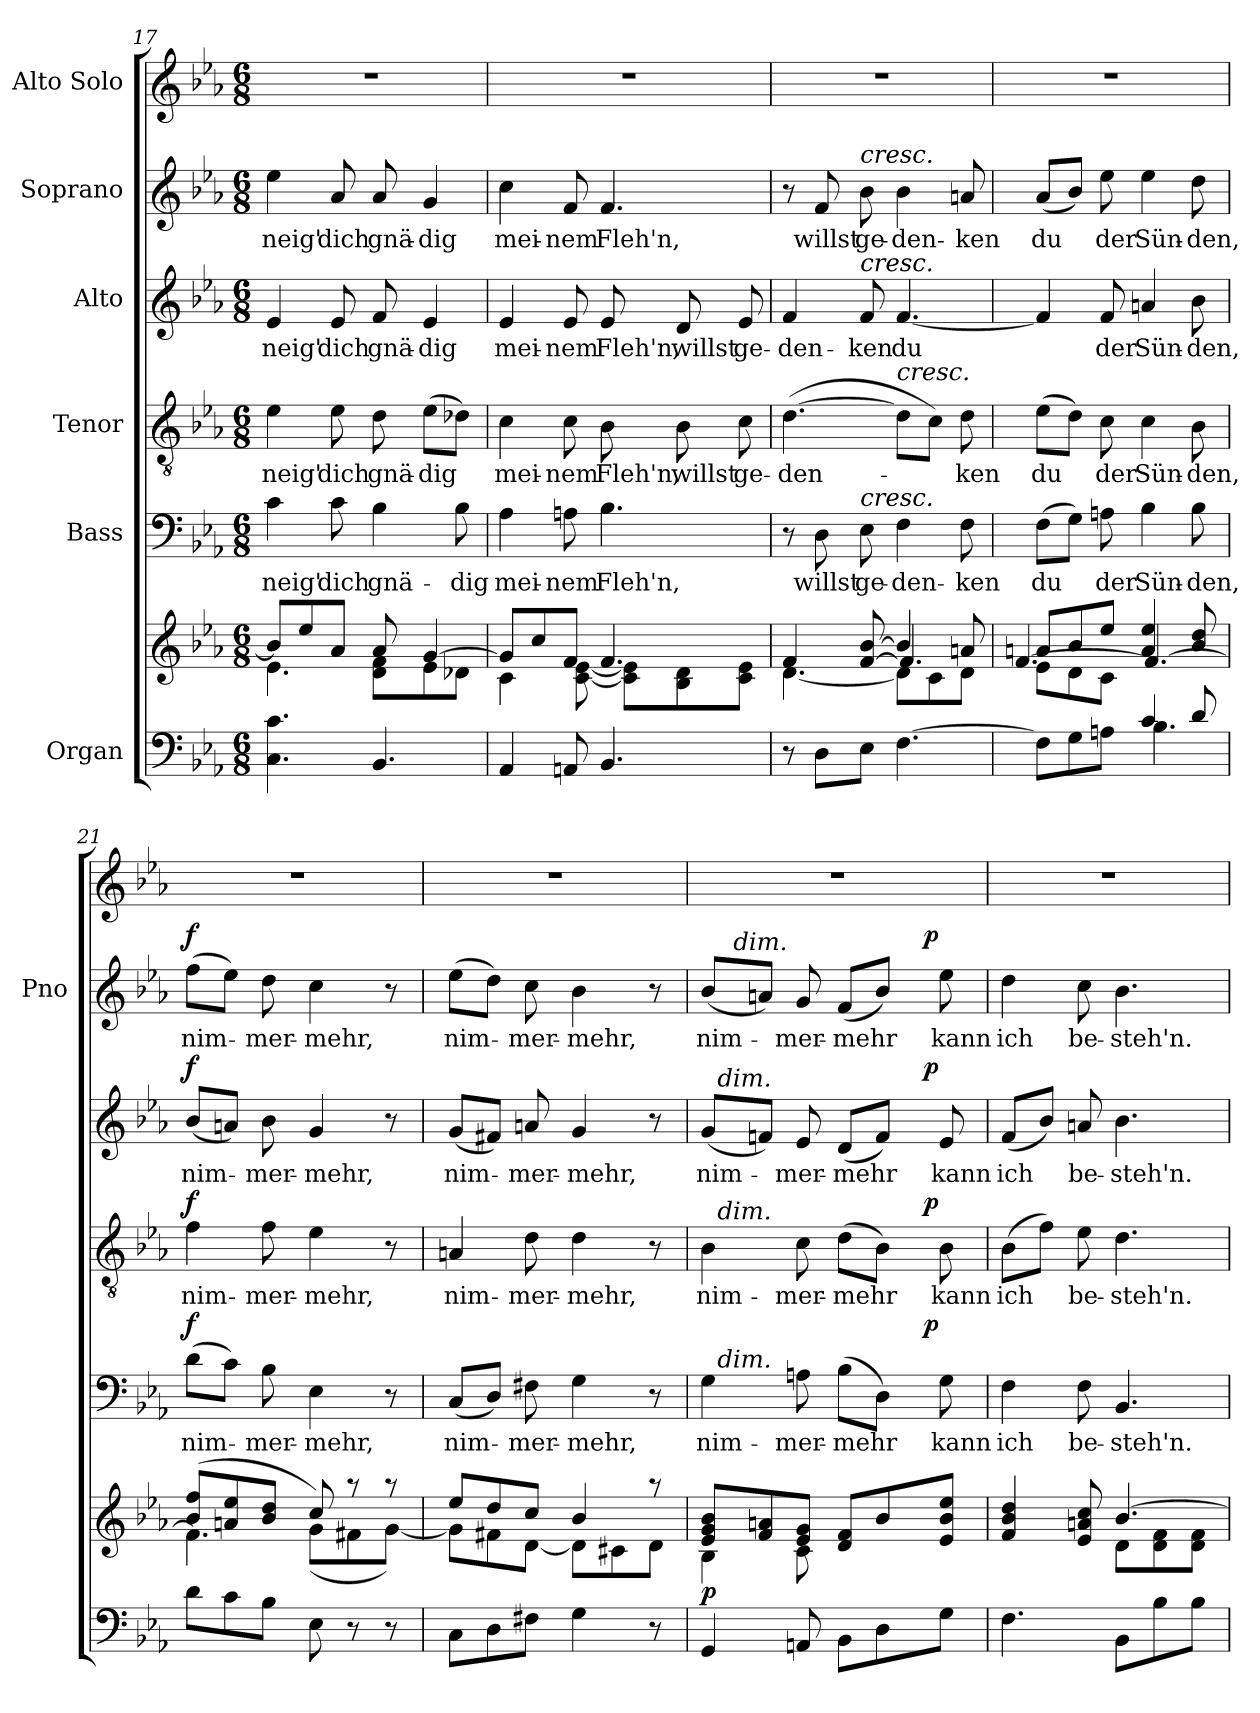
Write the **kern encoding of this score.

**kern	**kern	**dynam	**kern	**text	**dynam	**kern	**text	**dynam	**kern	**text	**dynam	**kern	**text	**dynam	**kern
*part6	*part6	*part6	*part5	*part5	*part5	*part4	*part4	*part4	*part3	*part3	*part3	*part2	*part2	*part2	*part1
*staff7	*staff6	*staff6/7	*staff5	*staff5	*staff5	*staff4	*staff4	*staff4	*staff3	*staff3	*staff3	*staff2	*staff2	*staff2	*staff1
*I"Organ	*	*	*I"Bass	*	*	*I"Tenor	*	*	*I"Alto	*	*	*I"Soprano	*	*	*I"Alto Solo
*	*	*	*	*	*	*	*	*	*	*	*	*I'Pno	*	*	*
*clefF4	*clefG2	*	*clefF4	*	*	*clefGv2	*	*	*clefG2	*	*	*clefG2	*	*	*clefG2
*k[b-e-a-]	*k[b-e-a-]	*	*k[b-e-a-]	*	*	*k[b-e-a-]	*	*	*k[b-e-a-]	*	*	*k[b-e-a-]	*	*	*k[b-e-a-]
*E-:	*E-:	*	*E-:	*	*	*E-:	*	*	*E-:	*	*	*E-:	*	*	*E-:
*M6/8	*M6/8	*	*M6/8	*	*	*M6/8	*	*	*M6/8	*	*	*M6/8	*	*	*M6/8
=17	=17	=17	=17	=17	=17	=17	=17	=17	=17	=17	=17	=17	=17	=17	=17
*	*^	*	*	*	*	*	*	*	*	*	*	*	*	*	*
4.C\ 4.c\	8b-/L]	4.e-\	.	4c\	neig'	.	4e-\	neig'	.	4e-/	neig'	.	4ee-\	neig'	.	2.r
.	8ee-/	.	.	.	.	.	.	.	.	.	.	.	.	.	.	.
.	8a-/J	.	.	8c\	dich	.	8e-\	dich	.	8e-/	dich	.	8a-/	dich	.	.
4.BB-/	8a-/	8d\ 8f\L	.	4B-\	gnä-	.	8d\	gnä-	.	8f/	gnä-	.	8a-/	gnä-	.	.
.	[>4g/	8e-\	.	.	.	.	(8e-\L	-dig	.	4e-/	-dig	.	4g/	-dig	.	.
.	.	8d-X\J	.	8B-\	-dig	.	8d-X\J)	.	.	.	.	.	.	.	.	.
=18	=18	=18	=18	=18	=18	=18	=18	=18	=18	=18	=18	=18	=18	=18	=18	=18
4AA-/	8g/L]	4c\	.	4A-\	mei-	.	4c\	mei-	.	4e-/	mei-	.	4cc\	mei-	.	2.r
.	8cc/	.	.	.	.	.	.	.	.	.	.	.	.	.	.	.
8AAn/	8f/J	[<8c\ [<8e-\	.	8An\	-nem	.	8c\	-nem	.	8e-/	-nem	.	8f/	-nem	.	.
4.BB-/	4.f/	8c\] 8e-\]L	.	4.B-\	Fleh'n,	.	8B-\	Fleh'n,	.	8e-/	Fleh'n,	.	4.f/	Fleh'n,	.	.
.	.	8B-\ 8d\	.	.	.	.	8B-\	willst	.	8d/	willst	.	.	.	.	.
.	.	8c\ 8e-\J	.	.	.	.	8c\	ge-	.	8e-/	ge-	.	.	.	.	.
=19	=19	=19	=19	=19	=19	=19	=19	=19	=19	=19	=19	=19	=19	=19	=19	=19
*	*	*^	*	*	*	*	*	*	*	*	*	*	*	*	*	*
8r	4f/	[<4.d\	4.ryy	.	8r	.	.	([4.d\	-den-	.	4f/	-den-	.	8r	.	.	2.r
8D\L	.	.	.	.	8D\	willst	.	.	.	.	.	.	.	8f/	willst	.	.
!	!	!	!	!	!	!	!	!	!	!	!	!	!	!LO:TX:a:i:t=cresc.	!	!	!
!	!	!	!	!	!	!	!	!	!	!	!LO:TX:a:i:t=cresc.	!	!	!	!	!	!
!	!	!	!	!	!LO:TX:a:i:t=cresc.	!	!	!	!	!	!	!	!	!	!	!	!
8E-\J	[<8f/ [>8b-/	.	.	.	8E-\	ge-	.	.	.	.	8f/	-ken	.	8b-\	ge-	.	.
!	!	!	!	!	!	!	!	!LO:TX:a:i:t=cresc.	!	!	!	!	!	!	!	!	!
[4.F\	4b-/]	8d\L]	4.f/]	.	4F\	-den-	.	8d\L]	.	.	[4.f/	du	.	4b-\	-den-	.	.
.	.	8c\	.	.	.	.	.	8c\J)	.	.	.	.	.	.	.	.	.
.	8an/	8d\J	.	.	8F\	-ken	.	8d\	-ken	.	.	.	.	8an/	-ken	.	.
!!LO:LB:g=z
=20	=20	=20	=20	=20	=20	=20	=20	=20	=20	=20	=20	=20	=20	=20	=20	=20	=20
*^	*	*	*	*	*	*	*	*	*	*	*	*	*	*	*	*	*
4.ryy	8F\L]	8an/L	8e-\L	[>4.f/	.	(8F\L	du	.	(8e-\L	du	.	4f/]	.	.	(8a-/L	du	.	2.r
.	8G\	8b-/	8d\	.	.	8G\J)	.	.	8d\J)	.	.	.	.	.	8b-/J)	.	.	.
.	8An\J	8ee-/J	8c\J	.	.	8An\	der	.	8c\	der	.	8f/	der	.	8ee-\	der	.	.
4c/	4.B-\	4a/ 4ee-/	4.ryy	4.f/_	.	4B-\	Sün-	.	4c\	Sün-	.	4an/	Sün-	.	4ee-\	Sün-	.	.
8d/	.	8b-/ 8dd/	.	.	.	8B-\	-den,	.	8B-\	-den,	.	8b-\	-den,	.	8dd\	-den,	.	.
*v	*v	*	*	*	*	*	*	*	*	*	*	*	*	*	*	*	*	*
*	*	*v	*v	*	*	*	*	*	*	*	*	*	*	*	*	*	*
=21	=21	=21	=21	=21	=21	=21	=21	=21	=21	=21	=21	=21	=21	=21	=21	=21
!	!	!	!	!	!	!LO:DY:a	!	!	!LO:DY:a	!	!	!LO:DY:a	!	!	!LO:DY:a	!
8d\L	(8b-/ 8ff/L	4.f\]	.	(8d\L	nim-	f	4f\	nim-	f	(8b-/L	nim-	f	(8ff\L	nim-	f	2.r
8c\	8an/ 8ee-/	.	.	8c\J)	.	.	.	.	.	8an/J)	.	.	8ee-\J)	.	.	.
8B-\J	8b-/ 8dd/J	.	.	8B-\	-mer-	.	8f\	-mer-	.	8b-\	-mer-	.	8dd\	-mer-	.	.
8E-\	8cc/)	(8g\L	.	4E-\	-mehr,	.	4e-\	-mehr,	.	4g/	-mehr,	.	4cc\	-mehr,	.	.
8r	8raa	8f#X\	.	.	.	.	.	.	.	.	.	.	.	.	.	.
8r	8raa	[8g\J)	.	8r	.	.	8r	.	.	8r	.	.	8r	.	.	.
=22	=22	=22	=22	=22	=22	=22	=22	=22	=22	=22	=22	=22	=22	=22	=22	=22
8C\L	8ee-/L	8g\L]	.	(8C/L	nim-	.	4An/	nim-	.	(8g/L	nim-	.	(8ee-\L	nim-	.	2.r
8D\	8dd/	8f#X\	.	8D/J)	.	.	.	.	.	8f#X/J)	.	.	8dd\J)	.	.	.
8F#X\J	8cc/J	[<8d\J	.	8F#X\	-mer-	.	8d\	-mer-	.	8an/	-mer-	.	8cc\	-mer-	.	.
4G\	4b-/	8d\L]	.	4G\	-mehr,	.	4d\	-mehr,	.	4g/	-mehr,	.	4b-\	-mehr,	.	.
.	.	8c#X\	.	.	.	.	.	.	.	.	.	.	.	.	.	.
8r	8raa	8d\J	.	8r	.	.	8r	.	.	8r	.	.	8r	.	.	.
=23	=23	=23	=23	=23	=23	=23	=23	=23	=23	=23	=23	=23	=23	=23	=23	=23
!	!	!	!LO:DY:a=2	!	!	!	!	!	!	!	!	!	!	!	!	!
*	*	*	*	*^	*	*	*^	*	*	*^	*	*	*^	*	*	*
*	*	*	*	*	*^	*	*	*	*^	*	*	*	*^	*	*	*	*^	*	*	*
4GG/	8e-/ 8g/ 8b-/L	4B-\	p	4G\	2ryy	32ryy	nim-	.	4B-\	2ryy	32ryy	nim-	.	(8g/L	2ryy	32ryy	nim-	.	(8b-/L	2ryy	16ryy	nim-	.	2.r
!	!	!	!	!	!	!	!	!	!	!	!	!	!	!	!	!LO:TX:a:i:t=dim.	!	!	!	!	!	!	!	!
!	!	!	!	!	!	!	!	!	!	!	!LO:TX:a:i:t=dim.	!	!	!	!	!	!	!	!	!	!	!	!	!
!	!	!	!	!	!	!LO:TX:a:i:t=dim.	!	!	!	!	!	!	!	!	!	!	!	!	!	!	!	!	!	!
.	.	.	.	.	.	2ryy	.	.	.	.	2ryy	.	.	.	.	2ryy	.	.	.	.	.	.	.	.
!	!	!	!	!	!	!	!	!	!	!	!	!	!	!	!	!	!	!	!	!	!LO:TX:a:i:t=dim.	!	!	!
.	.	.	.	.	.	.	.	.	.	.	.	.	.	.	.	.	.	.	.	.	2ryy	.	.	.
.	8f/ 8an/	.	.	.	.	.	.	.	.	.	.	.	.	8fn/J)	.	.	.	.	8an/J)	.	.	.	.	.
8AAn/	8e-/ 8g/J	8c\	.	8An\	.	.	-mer-	.	8c\	.	.	-mer-	.	8e-/	.	.	-mer-	.	8g/	.	.	-mer-	.	.
8BB-\L	8d/ 8f/L	4.ryy	.	(8B-\L	.	.	-mehr	.	(8d\L	.	.	-mehr	.	(8d/L	.	.	-mehr	.	(8f/L	.	.	-mehr	.	.
8D\	8b-/	.	.	8D\J)	16.ryy	.	.	.	8B-\J)	16.ryy	.	.	.	8f/J)	16.ryy	.	.	.	8b-/J)	16.ryy	.	.	.	.
.	.	.	.	.	.	8..ryy	.	.	.	.	8..ryy	.	.	.	.	8..ryy	.	.	.	.	.	.	.	.
.	.	.	.	.	.	.	.	.	.	.	.	.	.	.	.	.	.	.	.	.	8.ryy	.	.	.
!	!	!	!	!	!	!	!	!LO:DY:a	!	!	!	!	!LO:DY:a	!	!	!	!	!LO:DY:a	!	!	!	!	!LO:DY:a	!
.	.	.	.	.	8ryy	.	.	p	.	8ryy	.	.	p	.	8ryy	.	.	p	.	8ryy	.	.	p	.
8G\J	8e-/ 8b-/ 8ee-/J	.	.	8G\	.	.	kann	.	8B-\	.	.	kann	.	8e-/	.	.	kann	.	8ee-\	.	.	kann	.	.
.	.	.	.	.	32ryy	.	.	.	.	32ryy	.	.	.	.	32ryy	.	.	.	.	32ryy	.	.	.	.
*	*	*	*	*v	*v	*v	*	*	*	*	*	*	*	*v	*v	*v	*	*	*v	*v	*v	*	*	*
*	*	*	*	*	*	*	*v	*v	*v	*	*	*	*	*	*	*	*	*
=24	=24	=24	=24	=24	=24	=24	=24	=24	=24	=24	=24	=24	=24	=24	=24	=24
4.F\	4f/ 4b-/ 4dd/	4.ryy	.	4F\	ich	.	(8B-\L	ich	.	(8f/L	ich	.	4dd\	ich	.	2.r
.	.	.	.	.	.	.	8f\J)	.	.	8b-/J)	.	.	.	.	.	.
.	8e-/ 8an/ 8cc/	.	.	8F\	be-	.	8e-\	be-	.	8an/	be-	.	8cc\	be-	.	.
8BB-\L	[4.b-/	8d\L	.	4.BB-/	-steh'n.	.	4.d\	-steh'n.	.	4.b-\	-steh'n.	.	4.b-\	-steh'n.	.	.
8B-\	.	8d\ 8f\	.	.	.	.	.	.	.	.	.	.	.	.	.	.
8B-\J	.	8d\ 8f\J	.	.	.	.	.	.	.	.	.	.	.	.	.	.
*	*v	*v	*	*	*	*	*	*	*	*	*	*	*	*	*	*
=	=	=	=	=	=	=	=	=	=	=	=	=	=	=	=
*-	*-	*-	*-	*-	*-	*-	*-	*-	*-	*-	*-	*-	*-	*-	*-
